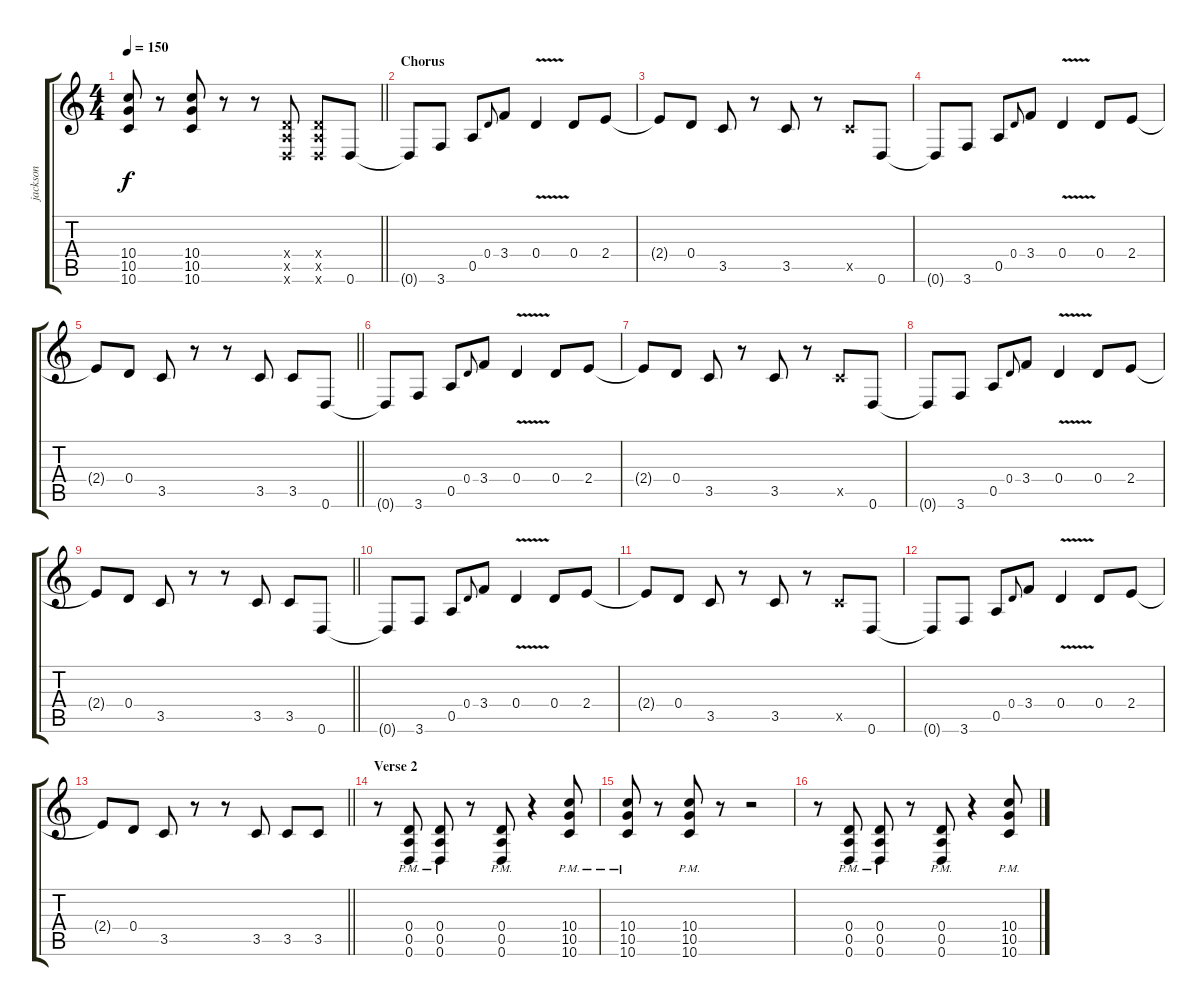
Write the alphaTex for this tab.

\track ("jackson" "jackson") {instrument distortionguitar}
\staff {score tabs}
\tuning (E4 B3 G3 D3 A2 D2) {hide}
\ts (4 4)
\tempo 150
\clef g2
\barLineRight lightlight
\ks c
(10.4 10.5 10.6).8{dy f} r.8 (10.4 10.5 10.6).8 r.8 r.8 (0.4{x} 0.5{x} 0.6{x}).8 (0.4{x} 0.5{x} 0.6{x}).8 0.6.8 |
\section ("" "Chorus")
0.6{t}.8 3.6.8 0.5.8 0.4.8{gr onbeat} 3.4.8 0.4{v}.4 0.4.8 2.4.8 |
2.4{t}.8 0.4.8 3.5.8 r.8 3.5.8 r.8 3.5{x}.8 0.6.8 |
0.6{t}.8 3.6.8 0.5.8 0.4.8{gr onbeat} 3.4.8 0.4{v}.4 0.4.8 2.4.8 |
\barLineRight lightlight
2.4{t}.8 0.4.8 3.5.8 r.8 r.8 3.5.8 3.5.8 0.6.8 |
0.6{t}.8 3.6.8 0.5.8 0.4.8{gr onbeat} 3.4.8 0.4{v}.4 0.4.8 2.4.8 |
2.4{t}.8 0.4.8 3.5.8 r.8 3.5.8 r.8 3.5{x}.8 0.6.8 |
0.6{t}.8 3.6.8 0.5.8 0.4.8{gr onbeat} 3.4.8 0.4{v}.4 0.4.8 2.4.8 |
\barLineRight lightlight
2.4{t}.8 0.4.8 3.5.8 r.8 r.8 3.5.8 3.5.8 0.6.8 |
0.6{t}.8 3.6.8 0.5.8 0.4.8{gr onbeat} 3.4.8 0.4{v}.4 0.4.8 2.4.8 |
2.4{t}.8 0.4.8 3.5.8 r.8 3.5.8 r.8 3.5{x}.8 0.6.8 |
0.6{t}.8 3.6.8 0.5.8 0.4.8{gr onbeat} 3.4.8 0.4{v}.4 0.4.8 2.4.8 |
\barLineRight lightlight
2.4{t}.8 0.4.8 3.5.8 r.8 r.8 3.5.8 3.5.8 3.5.8 |
\section ("" "Verse 2")
r.8 (0.4{pm} 0.5{pm} 0.6{pm}).8 (0.4{pm} 0.5{pm} 0.6{pm}).8 r.8 (0.4{pm} 0.5{pm} 0.6{pm}).8 r.4 (10.4{pm} 10.5{pm} 10.6{pm}).8 |
(10.4{pm} 10.5{pm} 10.6{pm}).8 r.8 (10.4{pm} 10.5{pm} 10.6{pm}).8 r.8 r.2 |
r.8 (0.4{pm} 0.5{pm} 0.6{pm}).8 (0.4{pm} 0.5{pm} 0.6{pm}).8 r.8 (0.4{pm} 0.5{pm} 0.6{pm}).8 r.4 (10.4{pm} 10.5{pm} 10.6{pm}).8
